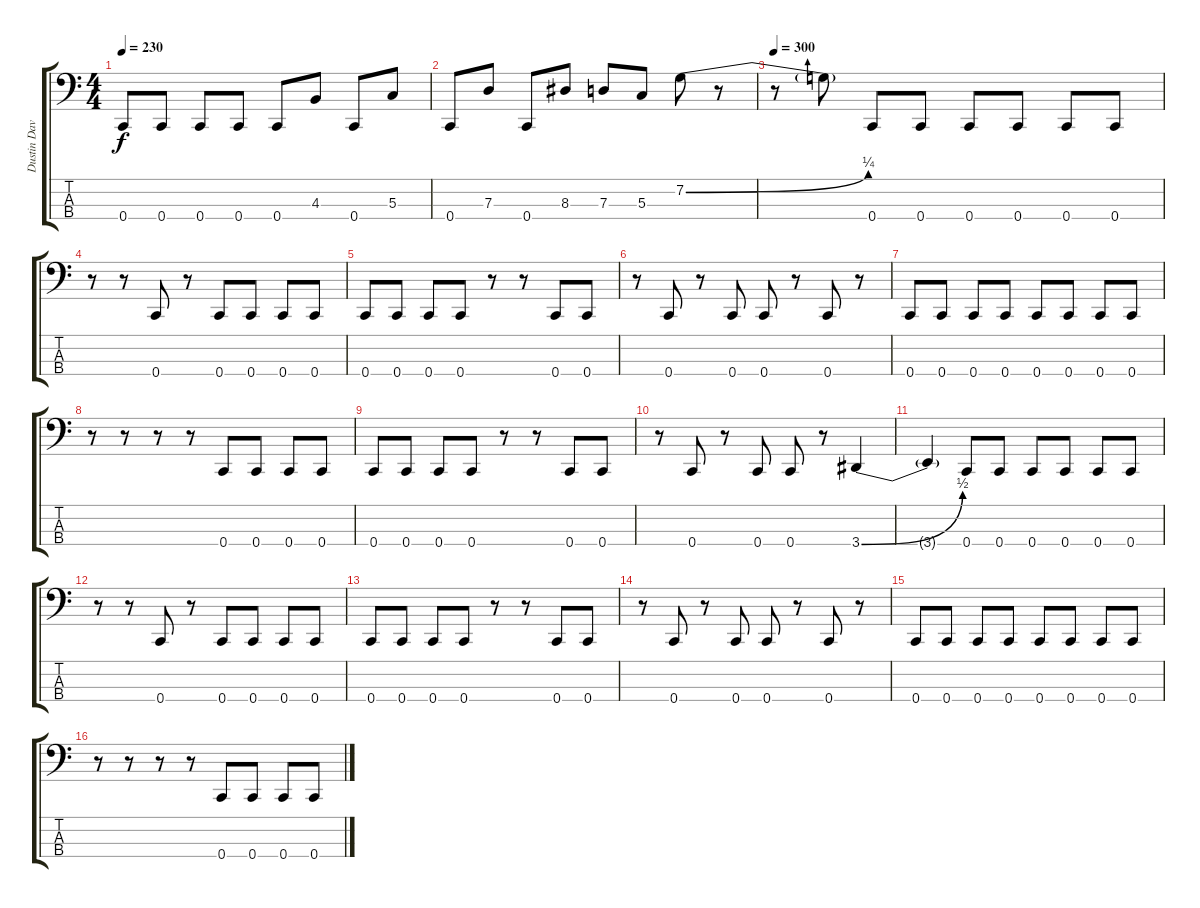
\track ("Dustin Davidson (Bass)" "Dustin Dav") {instrument electricbasspick}
\staff {score tabs}
\tuning (F2 C2 G1 C1) {hide}
\ts (4 4)
\tempo 230
\clef f4
\ks c
0.4.8{dy f} 0.4.8 0.4.8 0.4.8 0.4.8 4.3.8 0.4.8 5.3.8 |
0.4.8 7.3.8 0.4.8 8.3.8 7.3.8 5.3.8 7.2{be (bend 0 0 60 1)}.8 r.8 |
\tempo 300
r.8 7.2{t}.8 0.4.8 0.4.8 0.4.8 0.4.8 0.4.8 0.4.8 |
r.8 r.8 0.4.8 r.8 0.4.8 0.4.8 0.4.8 0.4.8 |
0.4.8 0.4.8 0.4.8 0.4.8 r.8 r.8 0.4.8 0.4.8 |
r.8 0.4.8 r.8 0.4.8 0.4.8 r.8 0.4.8 r.8 |
0.4.8 0.4.8 0.4.8 0.4.8 0.4.8 0.4.8 0.4.8 0.4.8 |
r.8 r.8 r.8 r.8 0.4.8 0.4.8 0.4.8 0.4.8 |
0.4.8 0.4.8 0.4.8 0.4.8 r.8 r.8 0.4.8 0.4.8 |
r.8 0.4.8 r.8 0.4.8 0.4.8 r.8 3.4{be (bend 0 0 60 2)}.4 |
3.4{t}.4 0.4.8 0.4.8 0.4.8 0.4.8 0.4.8 0.4.8 |
r.8 r.8 0.4.8 r.8 0.4.8 0.4.8 0.4.8 0.4.8 |
0.4.8 0.4.8 0.4.8 0.4.8 r.8 r.8 0.4.8 0.4.8 |
r.8 0.4.8 r.8 0.4.8 0.4.8 r.8 0.4.8 r.8 |
0.4.8 0.4.8 0.4.8 0.4.8 0.4.8 0.4.8 0.4.8 0.4.8 |
r.8 r.8 r.8 r.8 0.4.8 0.4.8 0.4.8 0.4.8
